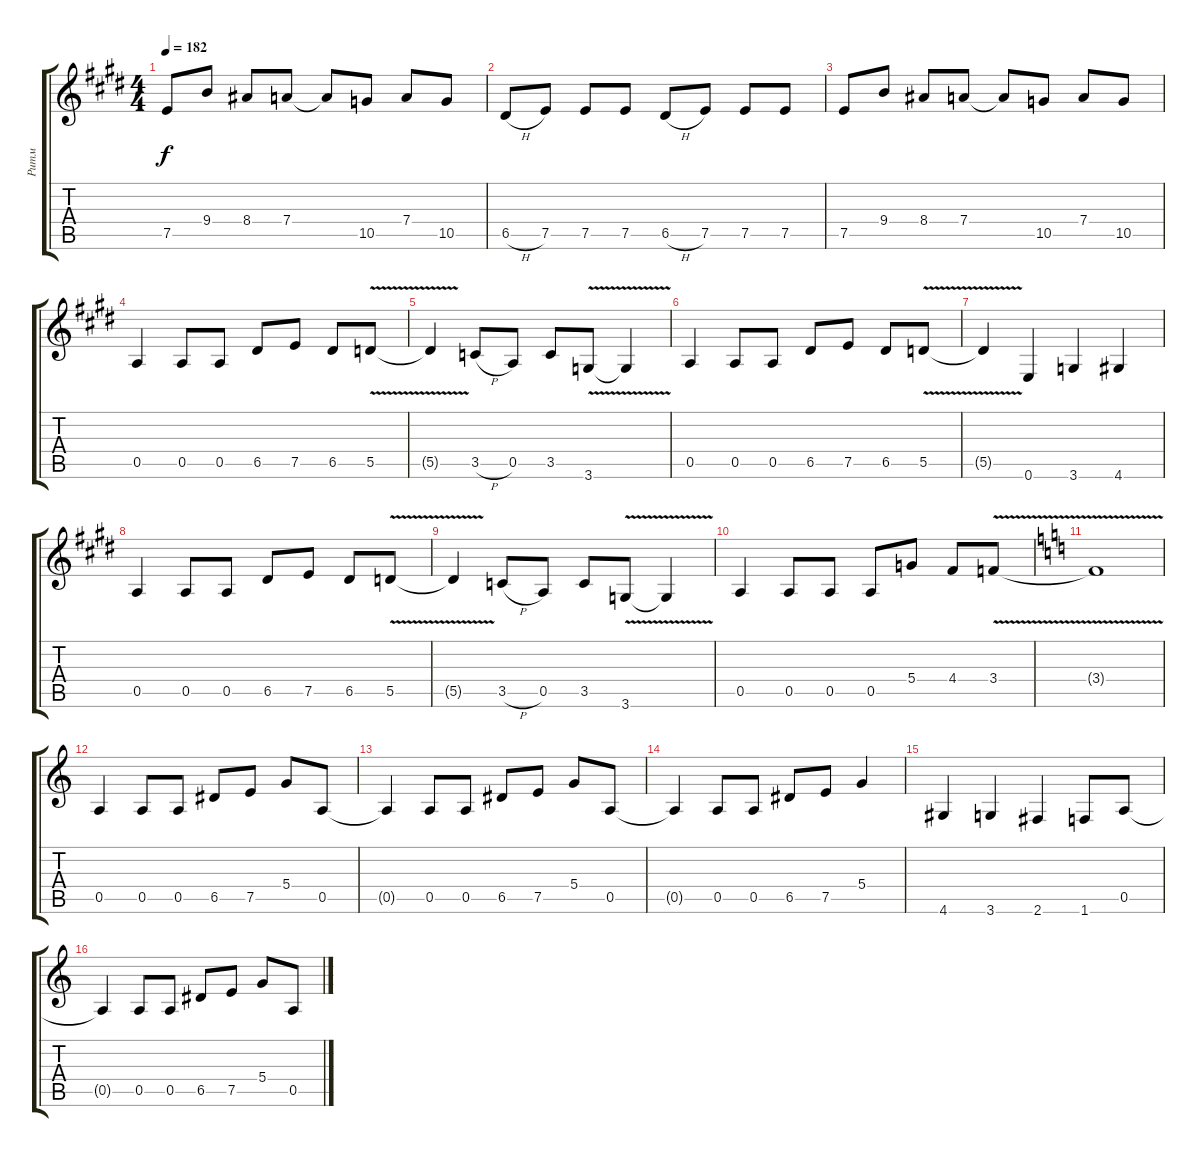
\track ("Ритм" "Ритм") {instrument distortionguitar}
\staff {score tabs}
\tuning (E4 B3 G3 D3 A2 E2) {hide}
\ts (4 4)
\tempo 182
\clef g2
\ks e
7.5.8{dy f} 9.4.8 8.4.8 7.4.8 7.4{t}.8 10.5.8 7.4.8 10.5.8 |
6.5{h}.8 7.5.8 7.5.8 7.5.8 6.5{h}.8 7.5.8 7.5.8 7.5.8 |
7.5.8 9.4.8 8.4.8 7.4.8 7.4{t}.8 10.5.8 7.4.8 10.5.8 |
0.5.4 0.5.8 0.5.8 6.5.8 7.5.8 6.5.8 5.5{v}.8 |
5.5{t}.4 3.5{h}.8 0.5.8 3.5.8 3.6{v}.8 3.6{t}.4 |
0.5.4 0.5.8 0.5.8 6.5.8 7.5.8 6.5.8 5.5{v}.8 |
5.5{t}.4 0.6.4 3.6.4 4.6.4 |
0.5.4 0.5.8 0.5.8 6.5.8 7.5.8 6.5.8 5.5{v}.8 |
5.5{t}.4 3.5{h}.8 0.5.8 3.5.8 3.6{v}.8 3.6{t}.4 |
0.5.4 0.5.8 0.5.8 0.5.8 5.4.8 4.4.8 3.4{v}.8 |
\ks c
3.4{t}.1 |
0.5.4 0.5.8 0.5.8 6.5.8 7.5.8 5.4.8 0.5.8 |
0.5{t}.4 0.5.8 0.5.8 6.5.8 7.5.8 5.4.8 0.5.8 |
0.5{t}.4 0.5.8 0.5.8 6.5.8 7.5.8 5.4.4 |
4.6.4 3.6.4 2.6.4 1.6.8 0.5.8 |
0.5{t}.4 0.5.8 0.5.8 6.5.8 7.5.8 5.4.8 0.5.8
